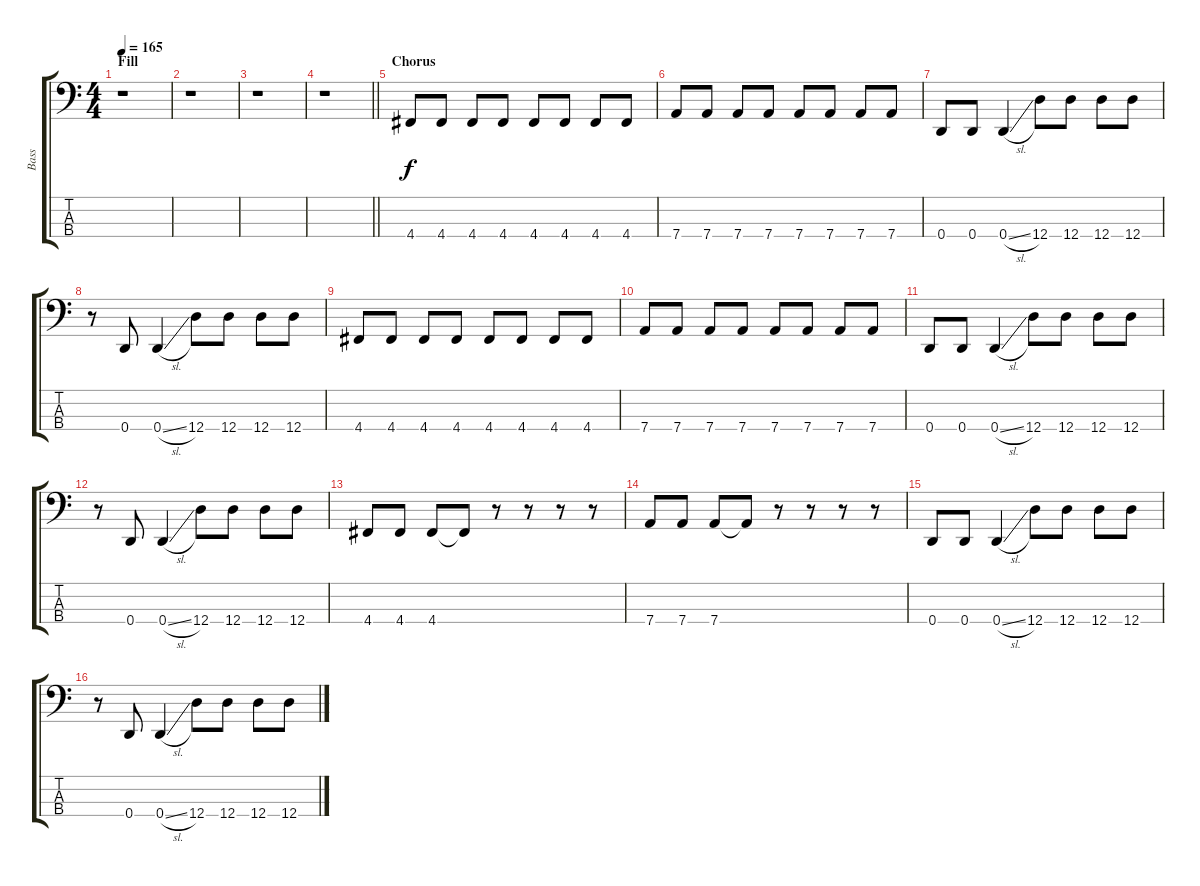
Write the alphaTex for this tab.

\track ("Bass" "Bass") {instrument electricbassfinger}
\staff {score tabs}
\tuning (G2 D2 A1 D1) {hide}
\ts (4 4)
\section ("" "Fill")
\tempo 165
\clef f4
\ks c
r.1{dy f} |
r.1 |
r.1 |
\barLineRight lightlight
r.1 |
\section ("" "Chorus")
4.4.8 4.4.8 4.4.8 4.4.8 4.4.8 4.4.8 4.4.8 4.4.8 |
7.4.8 7.4.8 7.4.8 7.4.8 7.4.8 7.4.8 7.4.8 7.4.8 |
0.4.8 0.4.8 0.4{sl}.4 12.4.8 12.4.8 12.4.8 12.4.8 |
r.8 0.4.8 0.4{sl}.4 12.4.8 12.4.8 12.4.8 12.4.8 |
4.4.8 4.4.8 4.4.8 4.4.8 4.4.8 4.4.8 4.4.8 4.4.8 |
7.4.8 7.4.8 7.4.8 7.4.8 7.4.8 7.4.8 7.4.8 7.4.8 |
0.4.8 0.4.8 0.4{sl}.4 12.4.8 12.4.8 12.4.8 12.4.8 |
r.8 0.4.8 0.4{sl}.4 12.4.8 12.4.8 12.4.8 12.4.8 |
4.4.8 4.4.8 4.4.8 4.4{t}.8 r.8 r.8 r.8 r.8 |
7.4.8 7.4.8 7.4.8 7.4{t}.8 r.8 r.8 r.8 r.8 |
0.4.8 0.4.8 0.4{sl}.4 12.4.8 12.4.8 12.4.8 12.4.8 |
r.8 0.4.8 0.4{sl}.4 12.4.8 12.4.8 12.4.8 12.4.8
